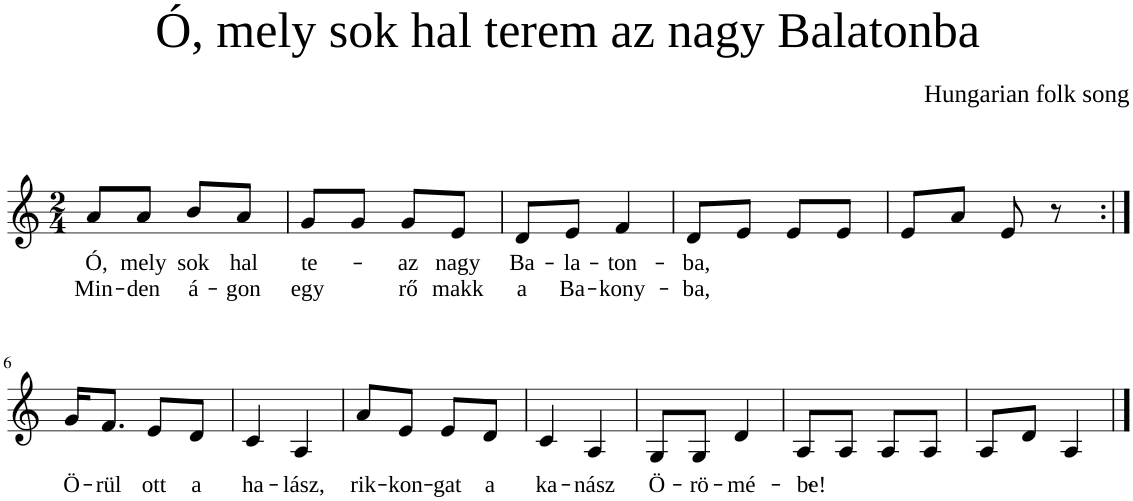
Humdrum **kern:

**kern	**text	**text
*part1	*part1	*part1
*staff1	*staff1	*staff1
*I"Piano	*	*
*I'Pno	*	*
*clefG2	*	*
*k[]	*	*
*M2/4	*	*
=1	=1	=1
!	!LO:LY:b	!LO:LY:b
8a/L	Ó,	Min-
!	!LO:LY:b	!LO:LY:b
8a/J	mely	-den
!	!LO:LY:b	!LO:LY:b
8b/L	sok	á-
!	!LO:LY:b	!LO:LY:b
8a/J	hal	-gon
=2	=2	=2
!	!LO:LY:b	!LO:LY:b
8g/L	te-	egy
8g/J	.	.
!	!LO:LY:b	!LO:LY:b
8g/L	az	-rő
!	!LO:LY:b	!LO:LY:b
8e/J	nagy	makk
=3	=3	=3
!	!LO:LY:b	!LO:LY:b
8d/L	Ba-	a
!	!LO:LY:b	!LO:LY:b
8e/J	-la-	Ba-
!	!LO:LY:b	!LO:LY:b
4f/	-ton-	-kony-
=4	=4	=4
!	!LO:LY:b	!LO:LY:b
8d/L	-ba,	-ba,
8e/J	.	.
8e/L	.	.
8e/J	.	.
=5	=5	=5
8e/L	.	.
8a/J	.	.
8e/	.	.
8r	.	.
!!LO:LB:g=z
=6:|!	=6:|!	=6:|!
!	!LO:LY:b	!
16g/KL	Ö-	.
!	!LO:LY:b	!
8.f/J	-rül	.
!	!LO:LY:b	!
8e/L	ott	.
!	!LO:LY:b	!
8d/J	a	.
=7	=7	=7
!	!LO:LY:b	!
4c/	ha-	.
!	!LO:LY:b	!
4A/	-lász,	.
=8	=8	=8
!	!LO:LY:b	!
8a/L	rik-	.
!	!LO:LY:b	!
8e/J	-kon-	.
!	!LO:LY:b	!
8e/L	-gat	.
!	!LO:LY:b	!
8d/J	a	.
=9	=9	=9
!	!LO:LY:b	!
4c/	ka-	.
!	!LO:LY:b	!
4A/	-nász	.
=10	=10	=10
!	!LO:LY:b	!
8G/L	Ö-	.
!	!LO:LY:b	!
8G/J	-rö-	.
!	!LO:LY:b	!
4d/	-mé-	.
=11	=11	=11
!	!LO:LY:b	!
8A/L	-be!-	.
8A/J	.	.
8A/L	.	.
8A/J	.	.
=12	=12	=12
8A/L	.	.
8d/J	.	.
4A/	.	.
==	==	==
*-	*-	*-
